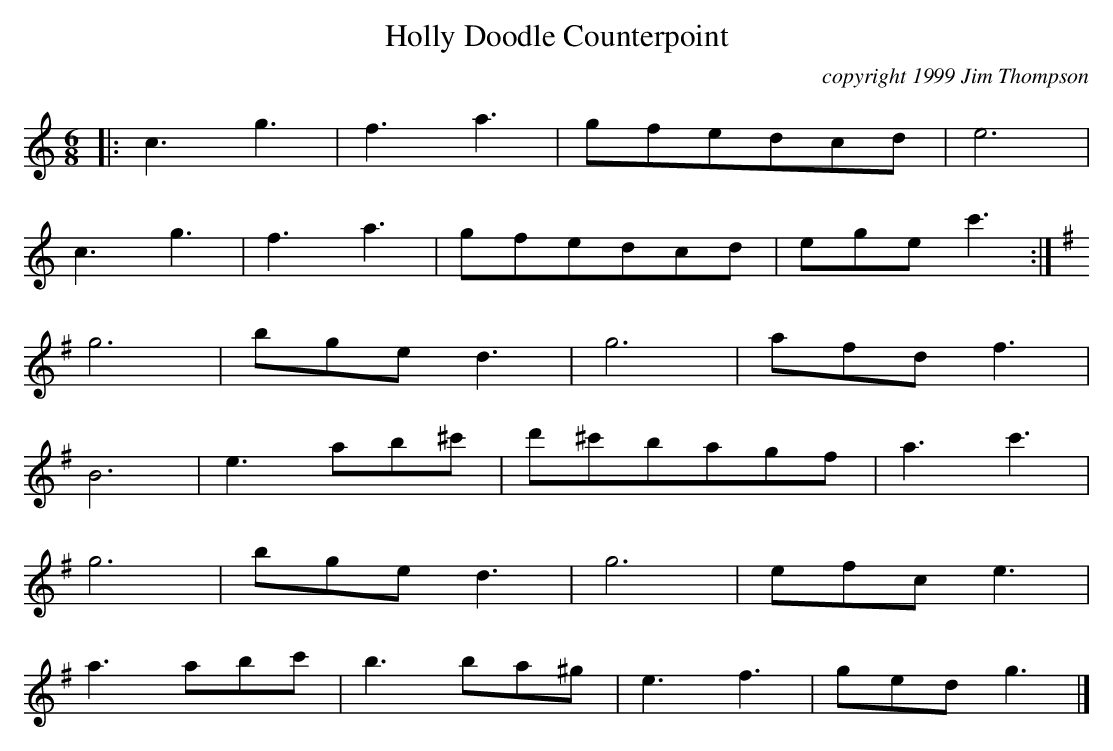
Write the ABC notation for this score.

X:1
T:Holly Doodle Counterpoint
C:copyright 1999 Jim Thompson
E:22
M:6/8
K:C
|: c3 g3 | f3 a3 | gfedcd | e6 |
c3 g3 | f3 a3 | gfedcd | ege c'3 :|
K:G
g6 | bge d3 | g6 | afd f3 |
B6 | e3 ab^c' | d'^c'bagf | a3 c'3 |
g6 | bge d3 | g6 | efc e3 |
a3 abc' | b3 ba^g | e3 f3 | ged g3 |]
